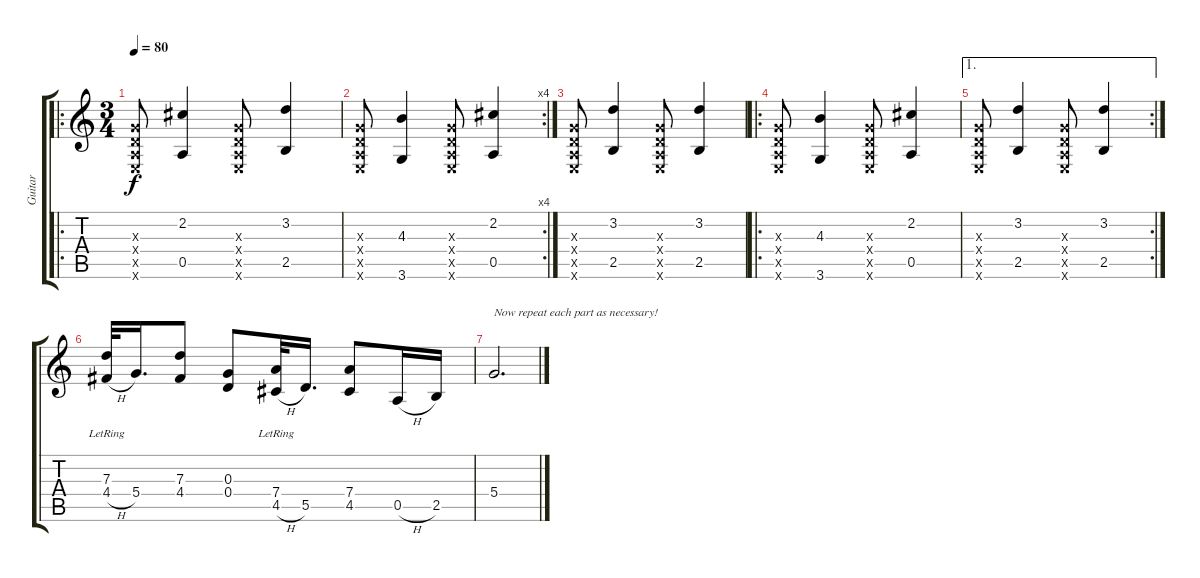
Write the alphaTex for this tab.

\track ("Guitar" "Guitar") {instrument acousticguitarnylon}
\staff {score tabs}
\tuning (E4 B3 G3 D3 A2 E2) {hide}
\ro
\ts (3 4)
\tempo 80
\clef g2
\ks c
(0.3{x} 0.4{x} 0.5{x} 0.6{x}).8{dy f} (2.2 0.5).4 (0.3{x} 0.4{x} 0.5{x} 0.6{x}).8 (3.2 2.5).4 |
\rc 4
(0.3{x} 0.4{x} 0.5{x} 0.6{x}).8 (4.3 3.6).4 (0.3{x} 0.4{x} 0.5{x} 0.6{x}).8 (2.2 0.5).4 |
(0.3{x} 0.4{x} 0.5{x} 0.6{x}).8 (3.2 2.5).4 (0.3{x} 0.4{x} 0.5{x} 0.6{x}).8 (3.2 2.5).4 |
\ro
(0.3{x} 0.4{x} 0.5{x} 0.6{x}).8 (4.3 3.6).4 (0.3{x} 0.4{x} 0.5{x} 0.6{x}).8 (2.2 0.5).4 |
\ae 1
\rc 2
(0.3{x} 0.4{x} 0.5{x} 0.6{x}).8 (3.2 2.5).4 (0.3{x} 0.4{x} 0.5{x} 0.6{x}).8 (3.2 2.5).4 |
(7.3{lr} 4.4{h}).32 5.4.16{d} (7.3 4.4).8 (0.3 0.4).8 (7.4{lr} 4.5{h}).32 5.5.16{d} (7.4 4.5).8 0.5{h}.16 2.5.16 |
5.4.2{d txt "Now repeat each part as necessary!"}
